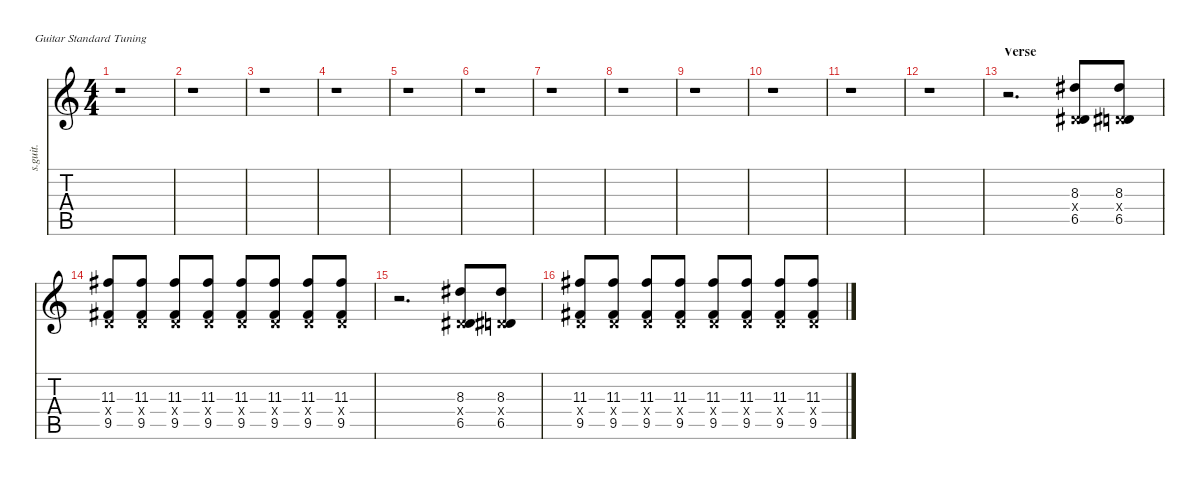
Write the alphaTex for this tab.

\defaultSystemsLayout 4
\hideDynamics
\bracketExtendMode nobrackets
\track ("Overdubbing - Grohl" "s.guit.") {instrument distortionguitar}
\staff {score tabs}
\tuning (E4 B3 G3 D3 A2 E2)
\ts (4 4)
\tempo (154 hide)
\clef g2
\ks c
r.1{dy f} |
r.1 |
r.1 |
r.1 |
r.1 |
r.1 |
r.1 |
r.1 |
r.1 |
r.1 |
r.1 |
r.1 |
\section ("" "Verse")
r.2{d} (8.3{acc #} 0.4{x} 6.5{acc #}).8{lyrics (0 "") lyrics (1 "") lyrics (2 "") lyrics (3 "") lyrics (4 "")} (8.3{acc #} 0.4{x} 6.5{acc #}).8{lyrics (0 "") lyrics (1 "") lyrics (2 "") lyrics (3 "") lyrics (4 "")} |
(11.3{acc #} 0.4{x} 9.5{acc #}).8{lyrics (0 "") lyrics (1 "") lyrics (2 "") lyrics (3 "") lyrics (4 "")} (11.3{acc #} 0.4{x} 9.5{acc #}).8{lyrics (0 "") lyrics (1 "") lyrics (2 "") lyrics (3 "") lyrics (4 "")} (11.3{acc #} 0.4{x} 9.5{acc #}).8{lyrics (0 "") lyrics (1 "") lyrics (2 "") lyrics (3 "") lyrics (4 "")} (11.3{acc #} 0.4{x} 9.5{acc #}).8{lyrics (0 "") lyrics (1 "") lyrics (2 "") lyrics (3 "") lyrics (4 "")} (11.3{acc #} 0.4{x} 9.5{acc #}).8{lyrics (0 "") lyrics (1 "") lyrics (2 "") lyrics (3 "") lyrics (4 "")} (11.3{acc #} 0.4{x} 9.5{acc #}).8{lyrics (0 "") lyrics (1 "") lyrics (2 "") lyrics (3 "") lyrics (4 "")} (11.3{acc #} 0.4{x} 9.5{acc #}).8{lyrics (0 "") lyrics (1 "") lyrics (2 "") lyrics (3 "") lyrics (4 "")} (11.3{acc #} 0.4{x} 9.5{acc #}).8{lyrics (0 "") lyrics (1 "") lyrics (2 "") lyrics (3 "") lyrics (4 "")} |
r.2{d} (8.3{acc #} 0.4{x} 6.5{acc #}).8{lyrics (0 "") lyrics (1 "") lyrics (2 "") lyrics (3 "") lyrics (4 "")} (8.3{acc #} 0.4{x} 6.5{acc #}).8{lyrics (0 "") lyrics (1 "") lyrics (2 "") lyrics (3 "") lyrics (4 "")} |
(11.3{acc #} 0.4{x} 9.5{acc #}).8{lyrics (0 "") lyrics (1 "") lyrics (2 "") lyrics (3 "") lyrics (4 "")} (11.3{acc #} 0.4{x} 9.5{acc #}).8{lyrics (0 "") lyrics (1 "") lyrics (2 "") lyrics (3 "") lyrics (4 "")} (11.3{acc #} 0.4{x} 9.5{acc #}).8{lyrics (0 "") lyrics (1 "") lyrics (2 "") lyrics (3 "") lyrics (4 "")} (11.3{acc #} 0.4{x} 9.5{acc #}).8{lyrics (0 "") lyrics (1 "") lyrics (2 "") lyrics (3 "") lyrics (4 "")} (11.3{acc #} 0.4{x} 9.5{acc #}).8{lyrics (0 "") lyrics (1 "") lyrics (2 "") lyrics (3 "") lyrics (4 "")} (11.3{acc #} 0.4{x} 9.5{acc #}).8{lyrics (0 "") lyrics (1 "") lyrics (2 "") lyrics (3 "") lyrics (4 "")} (11.3{acc #} 0.4{x} 9.5{acc #}).8{lyrics (0 "") lyrics (1 "") lyrics (2 "") lyrics (3 "") lyrics (4 "")} (11.3{acc #} 0.4{x} 9.5{acc #}).8{lyrics (0 "") lyrics (1 "") lyrics (2 "") lyrics (3 "") lyrics (4 "")}
